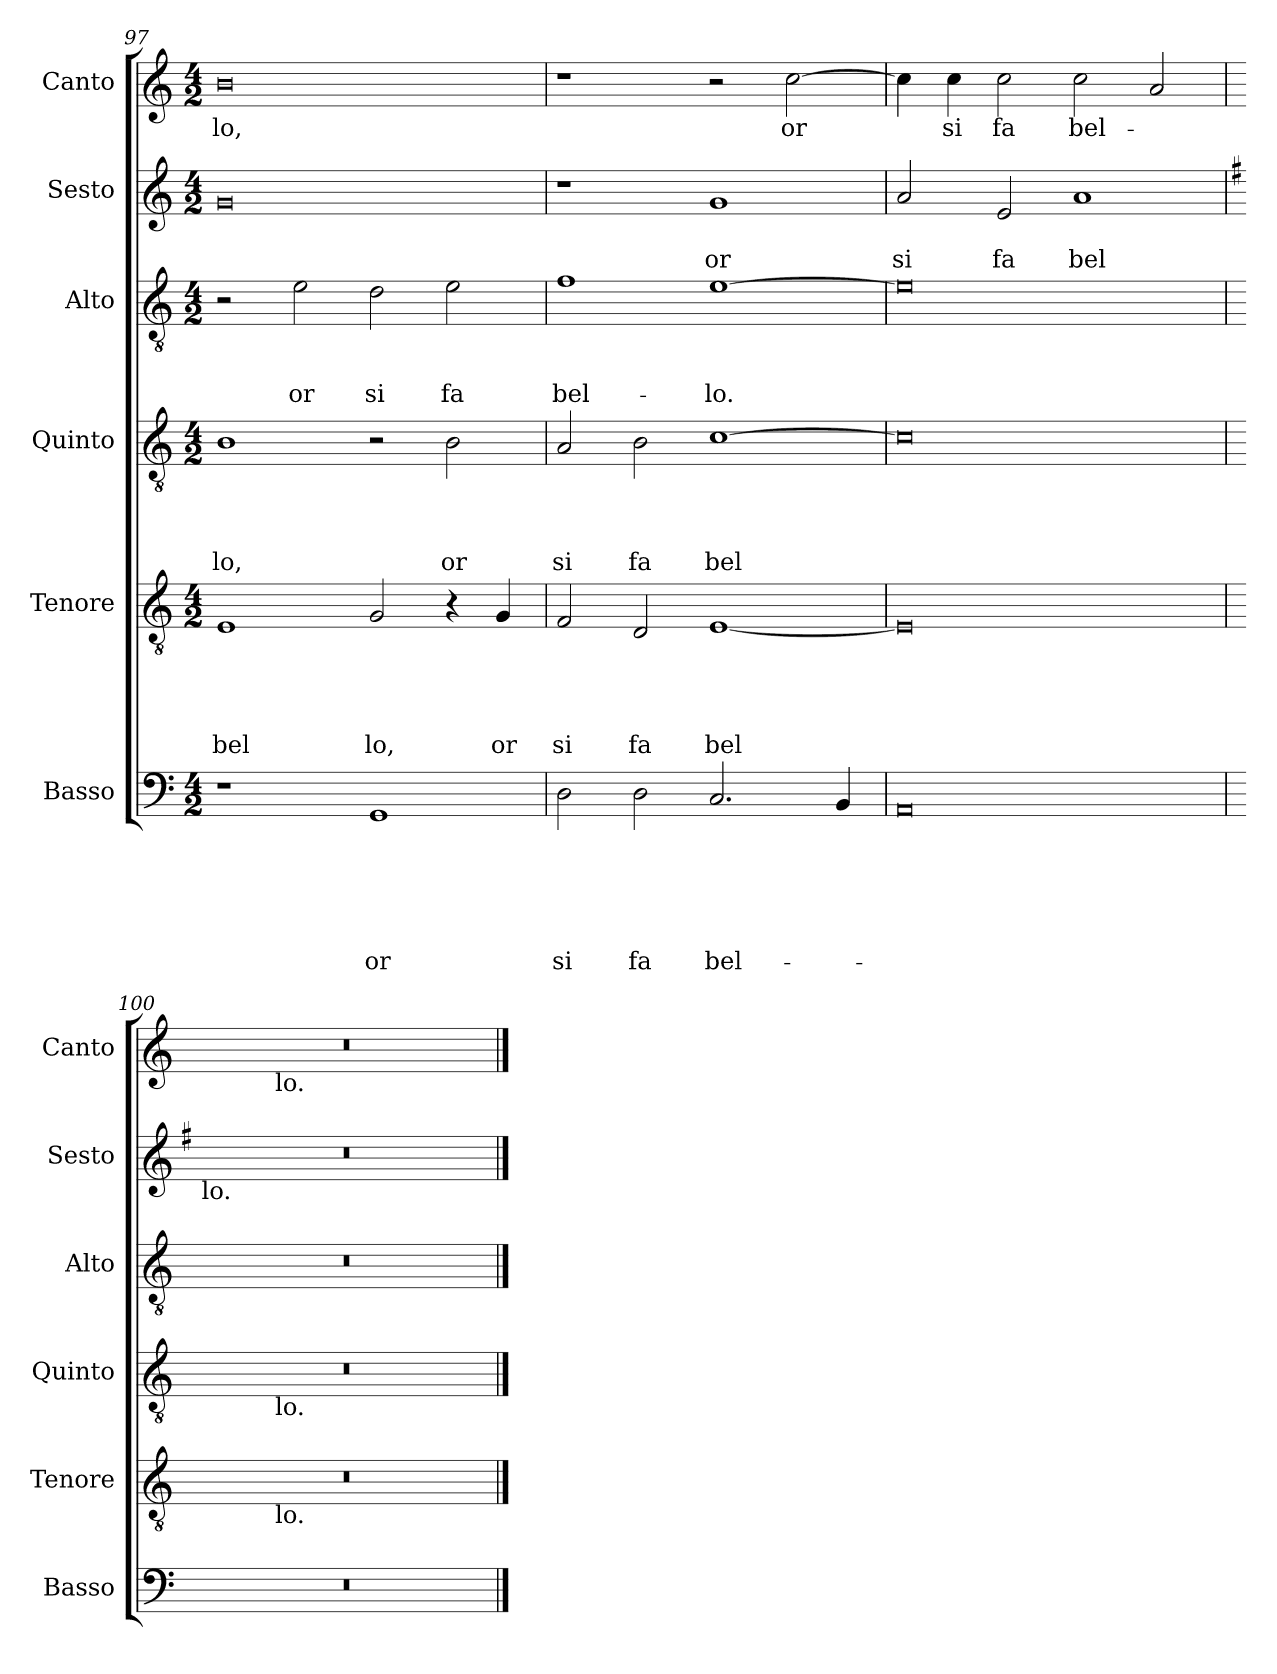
**kern	**text	**text	**text	**text	**text	**text	**kern	**text	**text	**text	**text	**text	**kern	**text	**text	**text	**text	**kern	**text	**text	**text	**kern	**text	**text	**kern	**text
*part6	*part6	*part6	*part6	*part6	*part6	*part6	*part5	*part5	*part5	*part5	*part5	*part5	*part4	*part4	*part4	*part4	*part4	*part3	*part3	*part3	*part3	*part2	*part2	*part2	*part1	*part1
*staff6	*staff6	*staff6	*staff6	*staff6	*staff6	*staff6	*staff5	*staff5	*staff5	*staff5	*staff5	*staff5	*staff4	*staff4	*staff4	*staff4	*staff4	*staff3	*staff3	*staff3	*staff3	*staff2	*staff2	*staff2	*staff1	*staff1
*I"Basso	*	*	*	*	*	*	*I"Tenore	*	*	*	*	*	*I"Quinto	*	*	*	*	*I"Alto	*	*	*	*I"Sesto	*	*	*I"Canto	*
*I'Basso	*	*	*	*	*	*	*I'Tenore	*	*	*	*	*	*I'Quinto	*	*	*	*	*I'Alto	*	*	*	*I'Sesto	*	*	*I'Canto	*
*clefF4	*	*	*	*	*	*	*clefGv2	*	*	*	*	*	*clefGv2	*	*	*	*	*clefGv2	*	*	*	*clefG2	*	*	*clefG2	*
*k[]	*	*	*	*	*	*	*k[]	*	*	*	*	*	*k[]	*	*	*	*	*k[]	*	*	*	*k[]	*	*	*k[]	*
*C:	*	*	*	*	*	*	*C:	*	*	*	*	*	*C:	*	*	*	*	*C:	*	*	*	*C:	*	*	*C:	*
*M4/2	*	*	*	*	*	*	*M4/2	*	*	*	*	*	*M4/2	*	*	*	*	*M4/2	*	*	*	*M4/2	*	*	*M4/2	*
=97	=97	=97	=97	=97	=97	=97	=97	=97	=97	=97	=97	=97	=97	=97	=97	=97	=97	=97	=97	=97	=97	=97	=97	=97	=97	=97
!	!	!	!	!	!	!	!	!	!	!	!	!LO:LY:b	!	!	!	!	!LO:LY:b	!	!	!	!	!	!	!	!	!LO:LY:b
1r	.	.	.	.	.	.	1E	.	.	.	.	bel	1B	.	.	.	lo,	2r	.	.	.	0g	.	.	0b	-lo,
!	!	!	!	!	!	!	!	!	!	!	!	!	!	!	!	!	!	!	!	!	!LO:LY:b	!	!	!	!	!
.	.	.	.	.	.	.	.	.	.	.	.	.	.	.	.	.	.	2e\	.	.	or	.	.	.	.	.
!	!	!	!	!	!	!LO:LY:b	!	!	!	!	!	!LO:LY:b	!	!	!	!	!	!	!	!	!LO:LY:b	!	!	!	!	!
1GG	.	.	.	.	.	or	2G/	.	.	.	.	lo,	2r	.	.	.	.	2d\	.	.	si	.	.	.	.	.
!	!	!	!	!	!	!	!	!	!	!	!	!	!	!	!	!	!LO:LY:b	!	!	!	!LO:LY:b	!	!	!	!	!
.	.	.	.	.	.	.	4r	.	.	.	.	.	2B\	.	.	.	or	2e\	.	.	fa	.	.	.	.	.
!	!	!	!	!	!	!	!	!	!	!	!	!LO:LY:b	!	!	!	!	!	!	!	!	!	!	!	!	!	!
.	.	.	.	.	.	.	4G/	.	.	.	.	or	.	.	.	.	.	.	.	.	.	.	.	.	.	.
=98	=98	=98	=98	=98	=98	=98	=98	=98	=98	=98	=98	=98	=98	=98	=98	=98	=98	=98	=98	=98	=98	=98	=98	=98	=98	=98
!	!	!	!	!	!	!LO:LY:b	!	!	!	!	!	!LO:LY:b	!	!	!	!	!LO:LY:b	!	!	!	!LO:LY:b	!	!	!	!	!
2D\	.	.	.	.	.	si	2F/	.	.	.	.	si	2A/	.	.	.	si	1f	.	.	bel-	1r	.	.	1r	.
!	!	!	!	!	!	!LO:LY:b	!	!	!	!	!	!LO:LY:b	!	!	!	!	!LO:LY:b	!	!	!	!	!	!	!	!	!
2D\	.	.	.	.	.	fa	2D/	.	.	.	.	fa	2B\	.	.	.	fa	.	.	.	.	.	.	.	.	.
!	!	!	!	!	!	!LO:LY:b	!	!	!	!	!	!LO:LY:b	!	!	!	!	!LO:LY:b	!	!	!	!LO:LY:b	!	!	!LO:LY:b	!	!
2.C/	.	.	.	.	.	bel-	[<1E	.	.	.	.	bel	[>1c	.	.	.	bel	[>1e	.	.	-lo.	1g	.	or	2r	.
!	!	!	!	!	!	!	!	!	!	!	!	!	!	!	!	!	!	!	!	!	!	!	!	!	!	!LO:LY:b
.	.	.	.	.	.	.	.	.	.	.	.	.	.	.	.	.	.	.	.	.	.	.	.	.	[>2cc\	or
4BB/	.	.	.	.	.	.	.	.	.	.	.	.	.	.	.	.	.	.	.	.	.	.	.	.	.	.
=99	=99	=99	=99	=99	=99	=99	=99	=99	=99	=99	=99	=99	=99	=99	=99	=99	=99	=99	=99	=99	=99	=99	=99	=99	=99	=99
!	!	!	!	!	!	!	!	!	!	!	!	!	!	!	!	!	!	!	!	!	!	!	!	!LO:LY:b	!	!
0AA	.	.	.	.	.	.	0E]	.	.	.	.	.	0c]	.	.	.	.	0e]	.	.	.	2a/	.	si	4cc\]	.
!	!	!	!	!	!	!	!	!	!	!	!	!	!	!	!	!	!	!	!	!	!	!	!	!	!	!LO:LY:b
.	.	.	.	.	.	.	.	.	.	.	.	.	.	.	.	.	.	.	.	.	.	.	.	.	4cc\	si
!	!	!	!	!	!	!	!	!	!	!	!	!	!	!	!	!	!	!	!	!	!	!	!	!LO:LY:b	!	!LO:LY:b
.	.	.	.	.	.	.	.	.	.	.	.	.	.	.	.	.	.	.	.	.	.	2e/	.	fa	2cc\	fa
!	!	!	!	!	!	!	!	!	!	!	!	!	!	!	!	!	!	!	!	!	!	!	!	!LO:LY:b	!	!LO:LY:b
.	.	.	.	.	.	.	.	.	.	.	.	.	.	.	.	.	.	.	.	.	.	1a	.	bel	2cc\	bel-
.	.	.	.	.	.	.	.	.	.	.	.	.	.	.	.	.	.	.	.	.	.	.	.	.	2a/	.
=100	=100	=100	=100	=100	=100	=100	=100	=100	=100	=100	=100	=100	=100	=100	=100	=100	=100	=100	=100	=100	=100	=100	=100	=100	=100	=100
*	*	*	*	*	*	*	*	*	*	*	*	*	*	*	*	*	*	*	*	*	*	*k[f#]	*	*	*	*
*	*	*	*	*	*	*	*	*	*	*	*	*	*	*	*	*	*	*	*	*	*	*G:	*	*	*	*
!	!	!	!	!	!	!	!	!	!	!	!	!	!	!	!	!	!	!	!	!	!	!LO:TX:b:t=lo.	!	!	!	!
*	*	*	*	*	*	*	*^	*	*	*	*	*	*^	*	*	*	*	*	*	*	*	*	*	*	*^	*
0r	.	.	.	.	.	.	0r	4..ryy	.	.	.	.	.	0r	4..ryy	.	.	.	.	0r	.	.	.	0r	.	.	0r	4..ryy	.
!	!	!	!	!	!	!	!	!	!	!	!	!	!	!	!	!	!	!	!	!	!	!	!	!	!	!	!	!LO:TX:b:t=lo.	!
!	!	!	!	!	!	!	!	!	!	!	!	!	!	!	!LO:TX:b:t=lo.	!	!	!	!	!	!	!	!	!	!	!	!	!	!
!	!	!	!	!	!	!	!	!LO:TX:b:t=lo.	!	!	!	!	!	!	!	!	!	!	!	!	!	!	!	!	!	!	!	!	!
.	.	.	.	.	.	.	.	1ryy	.	.	.	.	.	.	1ryy	.	.	.	.	.	.	.	.	.	.	.	.	1ryy	.
.	.	.	.	.	.	.	.	2ryy	.	.	.	.	.	.	2ryy	.	.	.	.	.	.	.	.	.	.	.	.	2ryy	.
.	.	.	.	.	.	.	.	16ryy	.	.	.	.	.	.	16ryy	.	.	.	.	.	.	.	.	.	.	.	.	16ryy	.
*	*	*	*	*	*	*	*v	*v	*	*	*	*	*	*	*	*	*	*	*	*	*	*	*	*	*	*	*v	*v	*
*	*	*	*	*	*	*	*	*	*	*	*	*	*v	*v	*	*	*	*	*	*	*	*	*	*	*	*	*
==	==	==	==	==	==	==	==	==	==	==	==	==	==	==	==	==	==	==	==	==	==	==	==	==	==	==
*-	*-	*-	*-	*-	*-	*-	*-	*-	*-	*-	*-	*-	*-	*-	*-	*-	*-	*-	*-	*-	*-	*-	*-	*-	*-	*-
